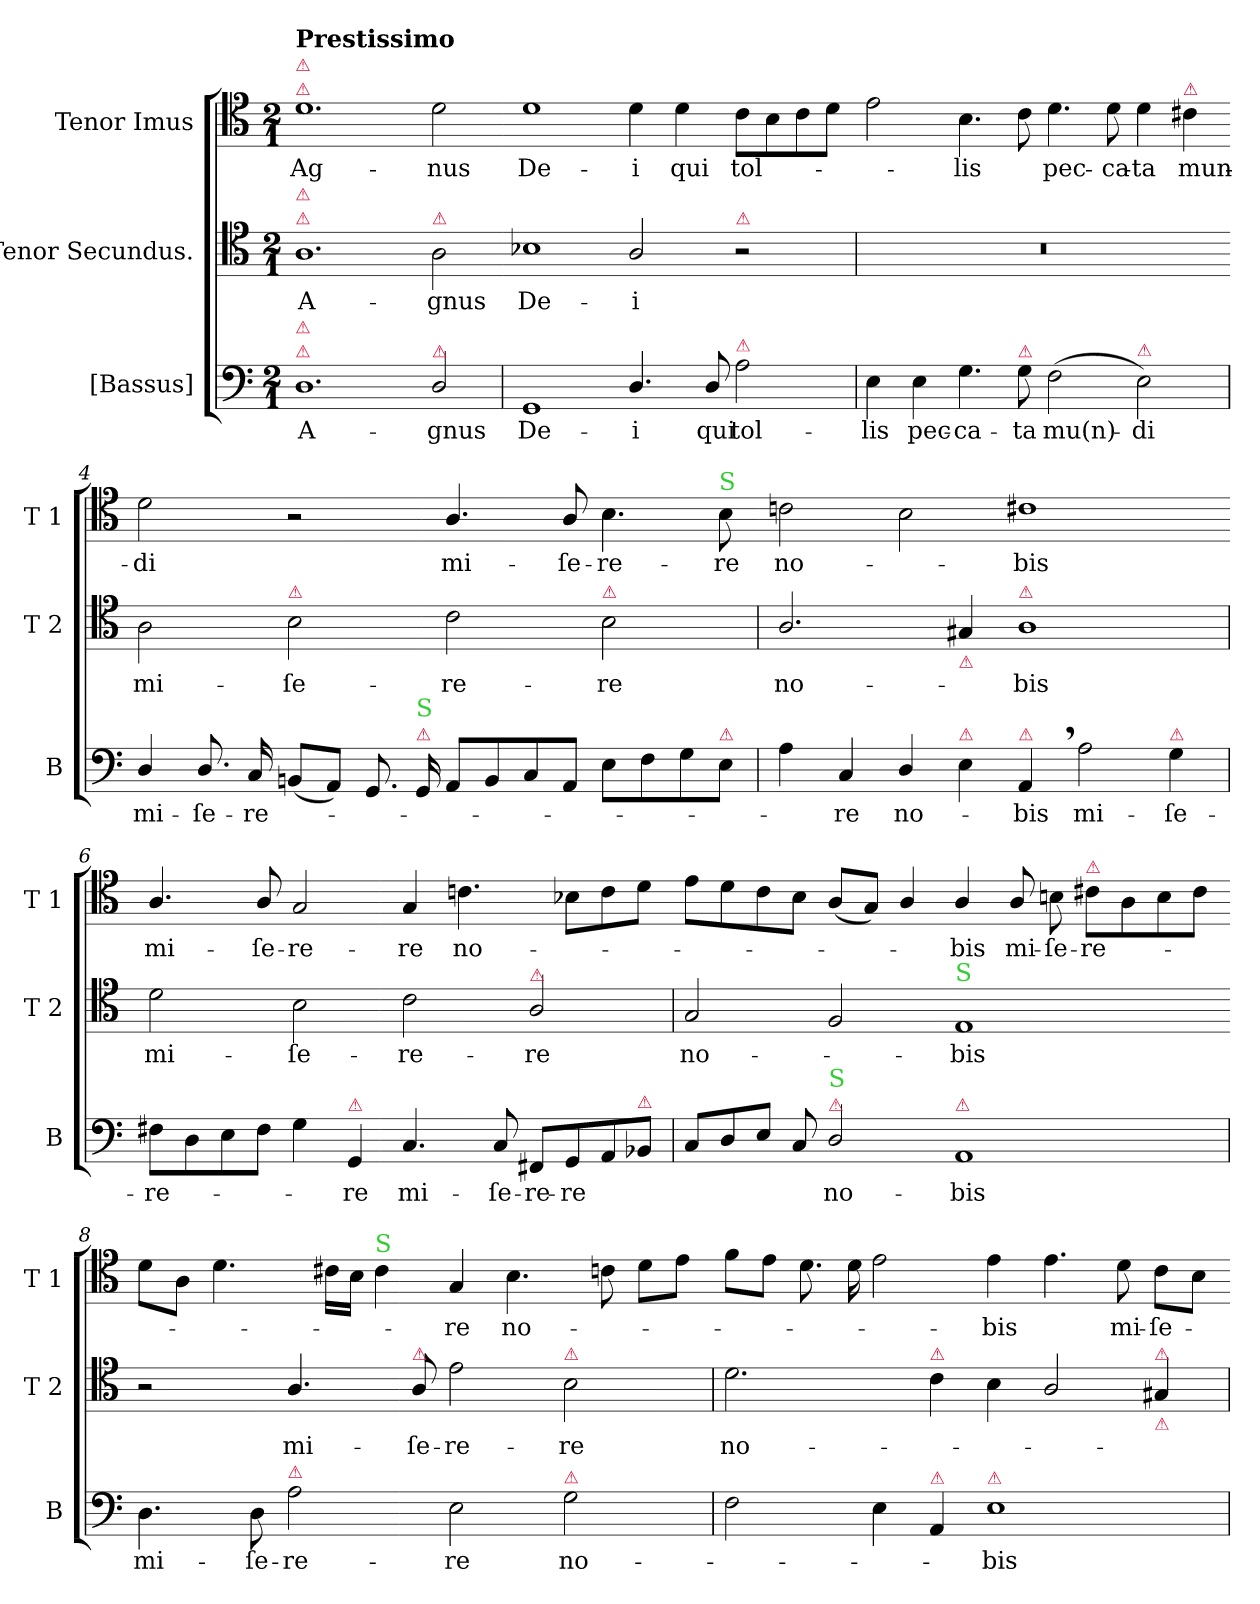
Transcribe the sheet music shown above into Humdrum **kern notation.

**kern	**text	**kern	**text	**kern	**text
*part3	*part3	*part2	*part2	*part1	*part1
*staff3	*staff3	*staff2	*staff2	*staff1	*staff1
*I"[Bassus]	*	*I"Tenor Secundus.	*	*I"Tenor Imus	*
*I'B	*	*I'T 2	*	*I'T 1	*
*clefF4	*	*clefC4	*	*clefC4	*
*k[]	*	*k[]	*	*k[]	*
*M2/1	*	*M2/1	*	*M2/1	*
=1	=1	=1	=1	=1	=1
!	!	!	!	!LO:TX:a:color=crimson:t=⚠	!
!	!	!	!	!LO:TX:a:color=crimson:t=⚠	!
!	!	!	!	!LO:TX:a:B:t=Prestissimo	!
!	!	!LO:TX:a:color=crimson:t=⚠	!	!	!
!	!	!LO:TX:a:color=crimson:t=⚠	!	!	!
!LO:TX:a:color=crimson:t=⚠	!	!	!	!	!
!LO:TX:a:color=crimson:t=⚠	!	!	!	!	!
1.D	A-	1.A	A-	1.d	Ag-
!	!	!LO:TX:a:color=crimson:t=⚠	!	!	!
!LO:TX:a:color=crimson:t=⚠	!	!	!	!	!
2D/	-gnus	2A	-gnus	2d\	-nus
=2	=2-	=2-	=2-	=2-	=2-
1GG	De-	1B-X	De-	1d	De-
4.D/	-i	2A/	-i	4d\	-i
.	.	.	.	4d\	qui
8D/	qui	.	.	.	.
!	!	!LO:TX:a:color=crimson:t=⚠	!	!	!
!LO:TX:a:color=crimson:t=⚠	!	!	!	!	!
2A\	tol-	2r	.	8c\L	tol-
.	.	.	.	8B\	.
.	.	.	.	8c\	.
.	.	.	.	8d\J	.
=3	=3-	=3	=3-	=3-	=3-
4E\	-lis	0r	.	2e\	.
4E\	pec-	.	.	.	.
4.G\	-ca-	.	.	4.B\	-lis
!LO:TX:a:color=crimson:t=⚠	!	!	!	!	!
8G\	-ta	.	.	8c\	.
(>2F\	mu(n)-	.	.	4.d\	pec-
.	.	.	.	8d\	-ca-
!LO:TX:a:color=crimson:t=⚠	!	!	!	!	!
2E\)	-di	.	.	4d\	-ta
!	!	!	!	!LO:TX:a:color=crimson:t=⚠	!
.	.	.	.	4c#X\	mun-
=4	=4-	=4-	=4-	=4-	=4-
4D/	mi-	2A\	mi-	2d\	-di
8.D/	-ſe-	.	.	.	.
16C/	-re-	.	.	.	.
!	!	!LO:TX:a:color=crimson:t=⚠	!	!	!
(>8BBn/L	.	2B\	-ſe-	2r	.
8AA/J)	.	.	.	.	.
8.GG/	.	.	.	.	.
!LO:TX:a:color=crimson:t=⚠	!	!	!	!	!
!LO:TX:a:color=limegreen:t=S	!	!	!	!	!
16GG/	.	.	.	.	.
8AA/L	.	2c\	-re-	4.A/	mi-
8BB/	.	.	.	.	.
8C/	.	.	.	.	.
8AA/J	.	.	.	8A/	-ſe-
!	!	!LO:TX:a:color=crimson:t=⚠	!	!	!
8E\L	.	2B\	-re	4.B\	-re-
8F\	.	.	.	.	.
8G\	.	.	.	.	.
!	!	!	!	!LO:TX:a:color=limegreen:t=S	!
!LO:TX:a:color=crimson:t=⚠	!	!	!	!	!
8E\J	.	.	.	8B\	-re
=5	=5-	=5	=5-	=5-	=5-
4A\	.	2.A/	no-	2cn\	no-
4C/	-re	.	.	.	.
4D/	no-	.	.	2B\	.
!	!	!LO:TX:b:color=crimson:t=⚠	!	!	!
!LO:TX:a:color=crimson:t=⚠	!	!	!	!	!
4E\	.	4G#X/	.	.	.
!	!	!LO:TX:a:color=crimson:t=⚠	!	!	!
!LO:TX:a:color=crimson:t=⚠	!	!	!	!	!
4AA,</	-bis	1A	-bis	1c#X	-bis
2A\	mi-	.	.	.	.
!LO:TX:a:color=crimson:t=⚠	!	!	!	!	!
4G\	-ſe-	.	.	.	.
=6	=6-	=6	=6-	=6-	=6-
!	!	!	!LO:LY:i	!	!
8F#X\L	-re-	2d\	mi-	4.A/	mi-
8D\	.	.	.	.	.
8E\	.	.	.	.	.
8F#\J	.	.	.	8A/	-ſe-
!	!	!	!LO:LY:i	!	!
4G\	.	2B\	-ſe-	2G/	-re-
!LO:TX:a:color=crimson:t=⚠	!	!	!	!	!
4GG/	-re	.	.	.	.
!	!	!	!LO:LY:i	!	!
4.C/	mi-	2c\	-re-	4G/	-re
.	.	.	.	4.cn\	no-
8C/	-ſe-	.	.	.	.
!	!	!LO:TX:a:color=crimson:t=⚠	!	!	!
!	!	!	!LO:LY:i	!	!
8FF#X/L	-re-	2A/	-re	.	.
8GG/	-re	.	.	8B-X\L	.
8AA/	.	.	.	8c\	.
!LO:TX:a:color=crimson:t=⚠	!	!	!	!	!
8BB-X/J	.	.	.	8d\J	.
=7	=7-	=7	=7-	=7-	=7-
!	!	!	!LO:LY:i	!	!
8C/L	.	2G/	no-	8e\L	.
8D/	.	.	.	8d\	.
8E/J	.	.	.	8c\	.
8C/	.	.	.	8B-\J	.
!LO:TX:a:color=crimson:t=⚠	!	!	!	!	!
!LO:TX:a:color=limegreen:t=S	!	!	!	!	!
2D/	no-	2F/	.	(>8A/L	.
.	.	.	.	8G/J)	.
.	.	.	.	4A/	.
!	!	!LO:TX:a:color=limegreen:t=S	!	!	!
!LO:TX:a:color=crimson:t=⚠	!	!	!	!	!
!	!	!	!LO:LY:i	!	!
1AA	-bis	1E	-bis	4A/	-bis
.	.	.	.	8A/	mi-
.	.	.	.	8Bn\	-ſe-
!	!	!	!	!LO:TX:a:color=crimson:t=⚠	!
.	.	.	.	8c#X\L	-re-
.	.	.	.	8A\	.
.	.	.	.	8B\	.
.	.	.	.	8c#\J	.
=8	=8-	=8-	=8-	=8-	=8-
4.D\	mi-	2r	.	8d\L	.
.	.	.	.	8A\J	.
.	.	.	.	4.d\	.
8D\	-ſe-	.	.	.	.
!LO:TX:a:color=crimson:t=⚠	!	!	!	!	!
2A\	-re-	4.A/	mi-	.	.
.	.	.	.	16c#X\LL	.
.	.	.	.	16B\JJ	.
!	!	!	!	!LO:TX:a:color=limegreen:t=S	!
.	.	.	.	4c#\	.
!	!	!LO:TX:a:color=crimson:t=⚠	!	!	!
.	.	8A/	-ſe-	.	.
2E\	-re	2e\	-re-	4G/	-re
.	.	.	.	4.B\	no-
!	!	!LO:TX:a:color=crimson:t=⚠	!	!	!
!LO:TX:a:color=crimson:t=⚠	!	!	!	!	!
2G\	no-	2B\	-re	.	.
.	.	.	.	8cn\	.
.	.	.	.	8d\L	.
.	.	.	.	8e\J	.
=9	=9-	=9	=9-	=9-	=9-
2F\	.	2.d\	no-	8f\L	.
.	.	.	.	8e\J	.
.	.	.	.	8.d\	.
.	.	.	.	16d\	.
4E\	.	.	.	2e\	.
!	!	!LO:TX:a:color=crimson:t=⚠	!	!	!
!LO:TX:a:color=crimson:t=⚠	!	!	!	!	!
4AA/	.	4c\	.	.	.
!LO:TX:a:color=crimson:t=⚠	!	!	!	!	!
1E	-bis	4B\	.	4e\	-bis
.	.	2A/	.	4.e\	.
.	.	.	.	8d\	mi-
!	!	!LO:TX:a:color=crimson:t=⚠	!	!	!
!	!	!LO:TX:b:color=crimson:t=⚠	!	!	!
.	.	4G#X/	.	8c\L	-ſe-
.	.	.	.	8B\J	.
=	=-	=	=-	=-	=-
*-	*-	*-	*-	*-	*-
